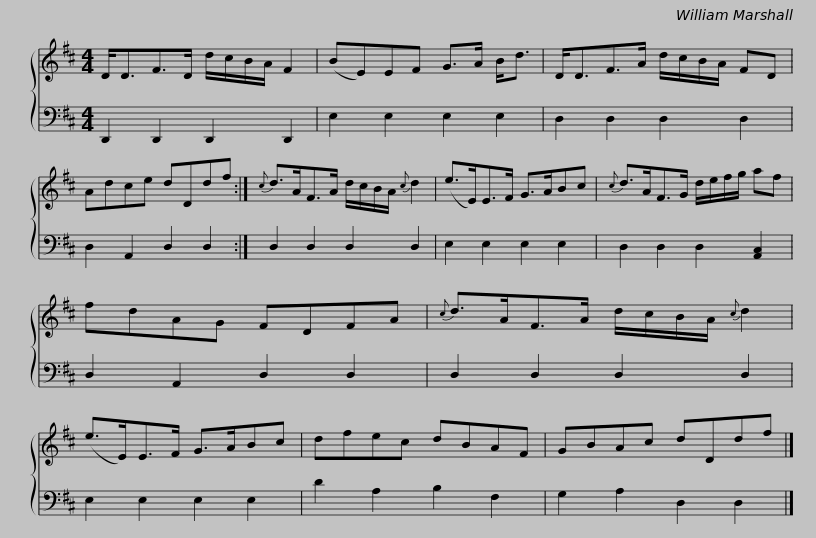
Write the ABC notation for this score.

X:1
%%score { 1 2 }
L:1/8
M:4/4
I:linebreak $
K:D
V:1 treble
V:2 bass
V:1
 D<DF>D d/c/B/A/ F2 | (BE)EF G>A B<d | D<DF>A d/c/B/A/ FD | Adce dDdf :|${c} d>AF>A d/c/B/A/{c} d2 | %5
 (e>E)E>F G>ABc |{c} d>AF>G d/e/f/g/ af | fdAG FDFA |${c} d>AF>A d/c/B/A/{c} d2 | (e>E)E>F G>ABc | %10
 dfec dBAF | GBAc dDdf |] %12
V:2
 D,,2 D,,2 D,,2 D,,2 | E,2 E,2 E,2 E,2 | D,2 D,2 D,2 D,2 | D,2 A,,2 D,2 D,2 :|$ D,2 D,2 D,2 D,2 | %5
 E,2 E,2 E,2 E,2 | D,2 D,2 D,2 [A,,C,]2 | D,2 A,,2 D,2 D,2 |$ D,2 D,2 D,2 D,2 | E,2 E,2 E,2 E,2 | %10
 D2 A,2 B,2 F,2 | G,2 A,2 D,2 D,2 |] %12
